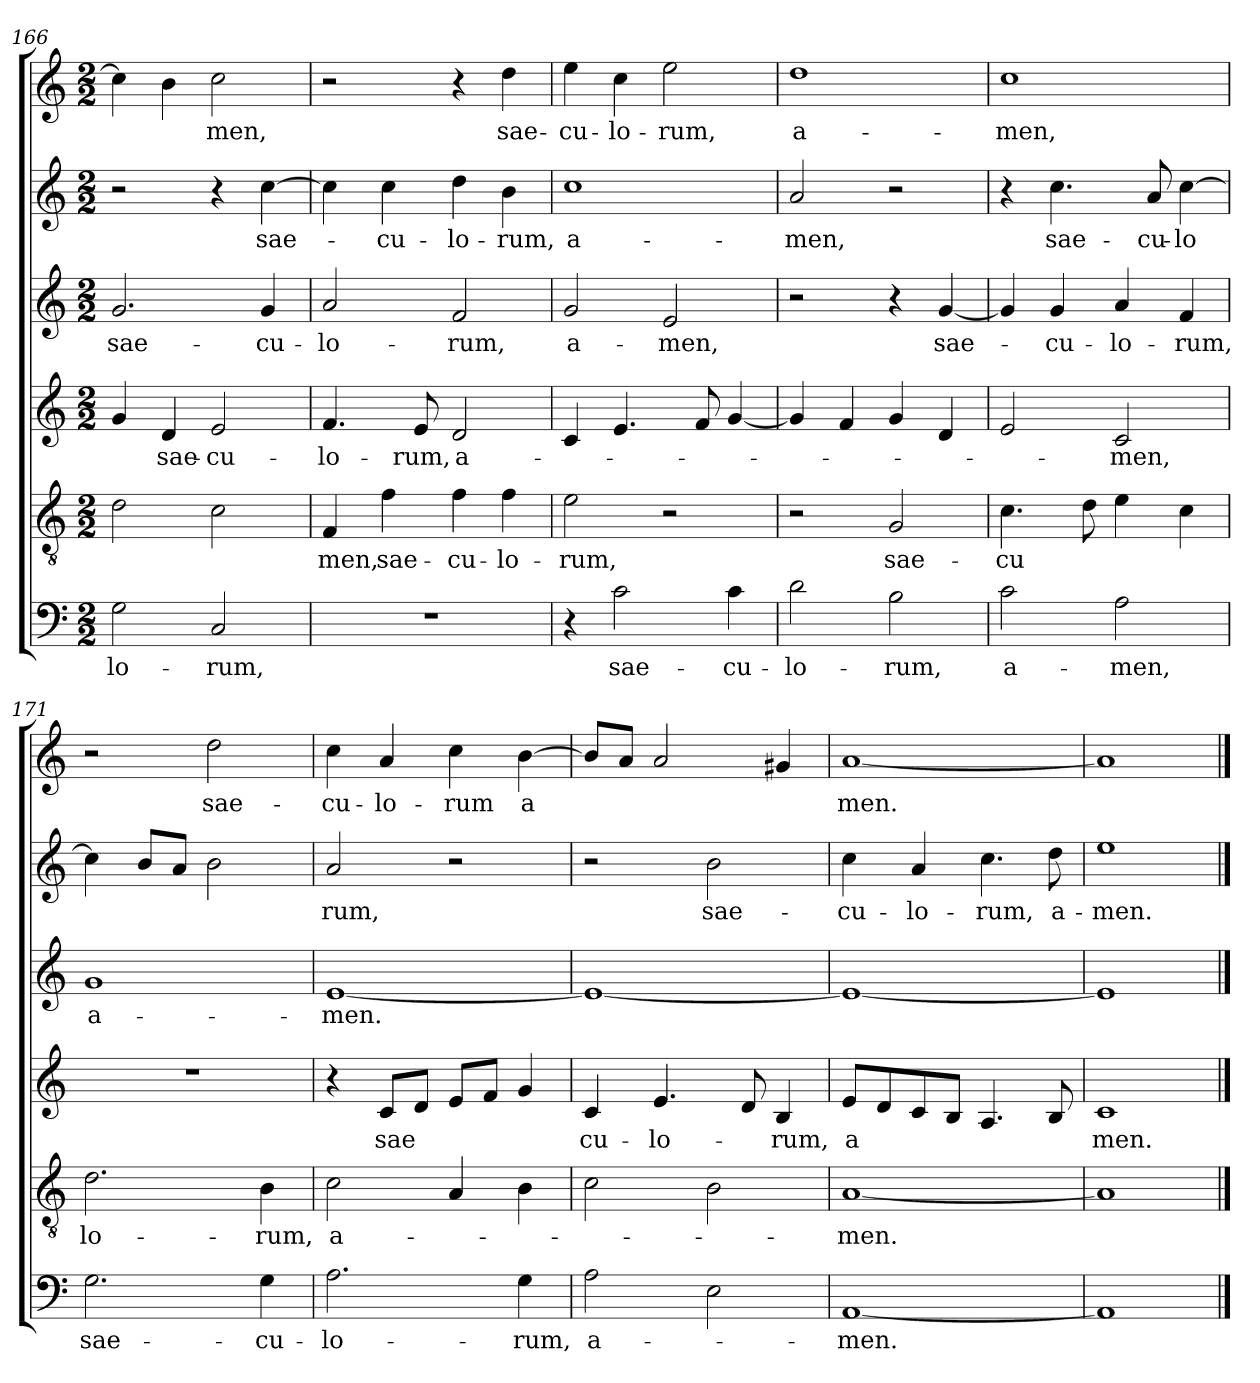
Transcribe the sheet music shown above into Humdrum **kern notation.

**kern	**text	**kern	**text	**kern	**text	**kern	**text	**kern	**text	**kern	**text
*part6	*part6	*part5	*part5	*part4	*part4	*part3	*part3	*part2	*part2	*part1	*part1
*staff6	*staff6	*staff5	*staff5	*staff4	*staff4	*staff3	*staff3	*staff2	*staff2	*staff1	*staff1
*clefF4	*	*clefGv2	*	*clefG2	*	*clefG2	*	*clefG2	*	*clefG2	*
*k[]	*	*k[]	*	*k[]	*	*k[]	*	*k[]	*	*k[]	*
*C:	*	*C:	*	*C:	*	*C:	*	*C:	*	*C:	*
*M2/2	*	*M2/2	*	*M2/2	*	*M2/2	*	*M2/2	*	*M2/2	*
=166	=166	=166	=166	=166	=166	=166	=166	=166	=166	=166	=166
!	!LO:LY:b	!	!	!	!	!	!LO:LY:b	!	!	!	!
2G\	-lo-	2d\	.	4g/	.	2.g/	sae-	2r	.	4cc\]	.
!	!	!	!	!	!LO:LY:b	!	!	!	!	!	!
.	.	.	.	4d/	sae-	.	.	.	.	4b\	.
!	!LO:LY:b	!	!	!	!LO:LY:b	!	!	!	!	!	!LO:LY:b
2C/	-rum,	2c\	.	2e/	-cu-	.	.	4r	.	2cc\	-men,
!	!	!	!	!	!	!	!LO:LY:b	!	!LO:LY:b	!	!
.	.	.	.	.	.	4g/	-cu-	[4cc\	sae-	.	.
=167	=167	=167	=167	=167	=167	=167	=167	=167	=167	=167	=167
!	!	!	!LO:LY:b	!	!LO:LY:b	!	!LO:LY:b	!	!	!	!
1r	.	4F/	-men,	4.f/	-lo-	2a/	-lo-	4cc\]	.	2r	.
!	!	!	!LO:LY:b	!	!	!	!	!	!LO:LY:b	!	!
.	.	4f\	sae-	.	.	.	.	4cc\	-cu-	.	.
!	!	!	!	!	!LO:LY:b	!	!	!	!	!	!
.	.	.	.	8e/	-rum,	.	.	.	.	.	.
!	!	!	!LO:LY:b	!	!LO:LY:b	!	!LO:LY:b	!	!LO:LY:b	!	!
.	.	4f\	-cu-	2d/	a-	2f/	-rum,	4dd\	-lo-	4r	.
!	!	!	!LO:LY:b	!	!	!	!	!	!LO:LY:b	!	!LO:LY:b
.	.	4f\	-lo-	.	.	.	.	4b\	-rum,	4dd\	sae-
=168	=168	=168	=168	=168	=168	=168	=168	=168	=168	=168	=168
!	!	!	!LO:LY:b	!	!	!	!LO:LY:b	!	!LO:LY:b	!	!LO:LY:b
4r	.	2e\	-rum,	4c/	.	2g/	a-	1cc	a-	4ee\	-cu-
!	!LO:LY:b	!	!	!	!	!	!	!	!	!	!LO:LY:b
2c\	sae-	.	.	4.e/	.	.	.	.	.	4cc\	-lo-
!	!	!	!	!	!	!	!LO:LY:b	!	!	!	!LO:LY:b
.	.	2r	.	.	.	2e/	-men,	.	.	2ee\	-rum,
.	.	.	.	8f/	.	.	.	.	.	.	.
!	!LO:LY:b	!	!	!	!	!	!	!	!	!	!
4c\	-cu-	.	.	[4g/	.	.	.	.	.	.	.
=169	=169	=169	=169	=169	=169	=169	=169	=169	=169	=169	=169
!	!LO:LY:b	!	!	!	!	!	!	!	!LO:LY:b	!	!LO:LY:b
2d\	-lo-	2r	.	4g/]	.	2r	.	2a/	-men,	1dd	a-
.	.	.	.	4f/	.	.	.	.	.	.	.
!	!LO:LY:b	!	!LO:LY:b	!	!	!	!	!	!	!	!
2B\	-rum,	2G/	sae-	4g/	.	4r	.	2r	.	.	.
!	!	!	!	!	!	!	!LO:LY:b	!	!	!	!
.	.	.	.	4d/	.	[4g/	sae-	.	.	.	.
!!LO:PB:g=z
=170	=170	=170	=170	=170	=170	=170	=170	=170	=170	=170	=170
!	!LO:LY:b	!	!LO:LY:b	!	!	!	!	!	!	!	!LO:LY:b
2c\	a-	4.c\	-­cu	2e/	.	4g/]	.	4r	.	1cc	-­men,
!	!	!	!	!	!	!	!LO:LY:b	!	!LO:LY:b	!	!
.	.	.	.	.	.	4g/	-cu-	4.cc\	sae-	.	.
.	.	8d\	.	.	.	.	.	.	.	.	.
!	!LO:LY:b	!	!	!	!LO:LY:b	!	!LO:LY:b	!	!	!	!
2A\	-men,	4e\	.	2c/	-men,	4a/	-lo-	.	.	.	.
!	!	!	!	!	!	!	!	!	!LO:LY:b	!	!
.	.	.	.	.	.	.	.	8a/	-cu-	.	.
!	!	!	!	!	!	!	!LO:LY:b	!	!LO:LY:b	!	!
.	.	4c\	.	.	.	4f/	-rum,	[4cc\	-lo	.	.
=171	=171	=171	=171	=171	=171	=171	=171	=171	=171	=171	=171
!	!LO:LY:b	!	!LO:LY:b	!	!	!	!LO:LY:b	!	!	!	!
2.G\	sae-	2.d\	lo-	1r	.	1g	a-	4cc\]	.	2r	.
.	.	.	.	.	.	.	.	8b/L	.	.	.
.	.	.	.	.	.	.	.	8a/J	.	.	.
!	!	!	!	!	!	!	!	!	!	!	!LO:LY:b
.	.	.	.	.	.	.	.	2b\	.	2dd\	sae-
!	!LO:LY:b	!	!LO:LY:b	!	!	!	!	!	!	!	!
4G\	-cu-	4B\	-rum,	.	.	.	.	.	.	.	.
=172	=172	=172	=172	=172	=172	=172	=172	=172	=172	=172	=172
!	!LO:LY:b	!	!LO:LY:b	!	!	!	!LO:LY:b	!	!LO:LY:b	!	!LO:LY:b
2.A\	-lo-	2c\	a-	4r	.	[1e	-men.	2a/	rum,	4cc\	-cu-
!	!	!	!	!	!LO:LY:b	!	!	!	!	!	!LO:LY:b
.	.	.	.	8c/L	sae	.	.	.	.	4a/	-lo-
.	.	.	.	8d/J	.	.	.	.	.	.	.
!	!	!	!	!	!	!	!	!	!	!	!LO:LY:b
.	.	4A/	.	8e/L	.	.	.	2r	.	4cc\	-rum
.	.	.	.	8f/J	.	.	.	.	.	.	.
!	!LO:LY:b	!	!	!	!	!	!	!	!	!	!LO:LY:b
4G\	-rum,	4B\	.	4g/	.	.	.	.	.	[4b\	a
=173	=173	=173	=173	=173	=173	=173	=173	=173	=173	=173	=173
!	!LO:LY:b	!	!	!	!LO:LY:b	!	!	!	!	!	!
2A\	a-	2c\	.	4c/	cu-	1e_	.	2r	.	8b/L]	.
.	.	.	.	.	.	.	.	.	.	8a/J	.
!	!	!	!	!	!LO:LY:b	!	!	!	!	!	!
.	.	.	.	4.e/	-lo-	.	.	.	.	2a/	.
!	!	!	!	!	!	!	!	!	!LO:LY:b	!	!
2E\	.	2B\	.	.	.	.	.	2b\	sae-	.	.
.	.	.	.	8d/	.	.	.	.	.	.	.
!	!	!	!	!	!LO:LY:b	!	!	!	!	!	!
.	.	.	.	4B/	-rum,	.	.	.	.	4g#/	.
=174	=174	=174	=174	=174	=174	=174	=174	=174	=174	=174	=174
!	!LO:LY:b	!	!LO:LY:b	!	!LO:LY:b	!	!	!	!LO:LY:b	!	!LO:LY:b
[1AA	-men.	[1A	-men.	8e/L	a	1e_	.	4cc\	-cu-	[1a	men.
.	.	.	.	8d/	.	.	.	.	.	.	.
!	!	!	!	!	!	!	!	!	!LO:LY:b	!	!
.	.	.	.	8c/	.	.	.	4a/	-lo-	.	.
.	.	.	.	8B/J	.	.	.	.	.	.	.
!	!	!	!	!	!	!	!	!	!LO:LY:b	!	!
.	.	.	.	4.A/	.	.	.	4.cc\	-rum,	.	.
!	!	!	!	!	!	!	!	!	!LO:LY:b	!	!
.	.	.	.	8B/	.	.	.	8dd\	a-	.	.
=175	=175	=175	=175	=175	=175	=175	=175	=175	=175	=175	=175
!	!	!	!	!	!LO:LY:b	!	!	!	!LO:LY:b	!	!
1AA]	.	1A]	.	1c	men.	1e]	.	1ee	-men.	1a]	.
==	==	==	==	==	==	==	==	==	==	==	==
*-	*-	*-	*-	*-	*-	*-	*-	*-	*-	*-	*-
